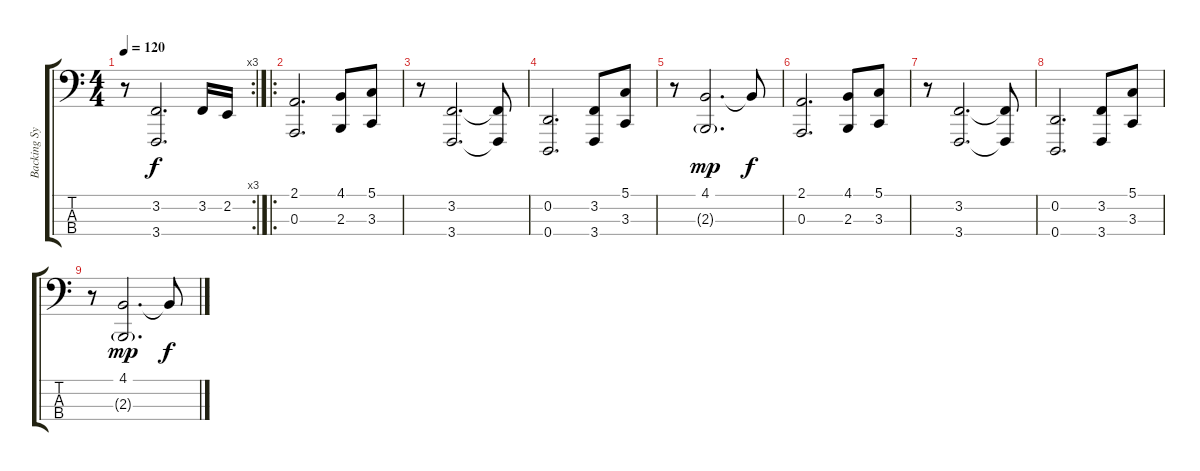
\track ("Backing Synth #1" "Backing Sy") {instrument clavinet}
\staff {score tabs}
\tuning (G2 D2 A1 D1) {hide}
\rc 3
\ts (4 4)
\tempo 120
\clef f4
\ks c
r.8{dy f} (3.2 3.4).2{d} 3.2.16 2.2.16 |
\ro
(2.1 0.3).2{d} (4.1 2.3).8 (5.1 3.3).8 |
r.8 (3.2 3.4).2{d} (3.2{t} 3.4{t}).8 |
(0.2 0.4).2{d} (3.2 3.4).8 (5.1 3.3).8 |
r.8 (4.1 2.3{g}).2{d dy mp} 4.1{t}.8{dy f} |
(2.1 0.3).2{d} (4.1 2.3).8 (5.1 3.3).8 |
r.8 (3.2 3.4).2{d} (3.2{t} 3.4{t}).8 |
(0.2 0.4).2{d} (3.2 3.4).8 (5.1 3.3).8 |
r.8 (4.1 2.3{g}).2{d dy mp} 4.1{t}.8{dy f}
